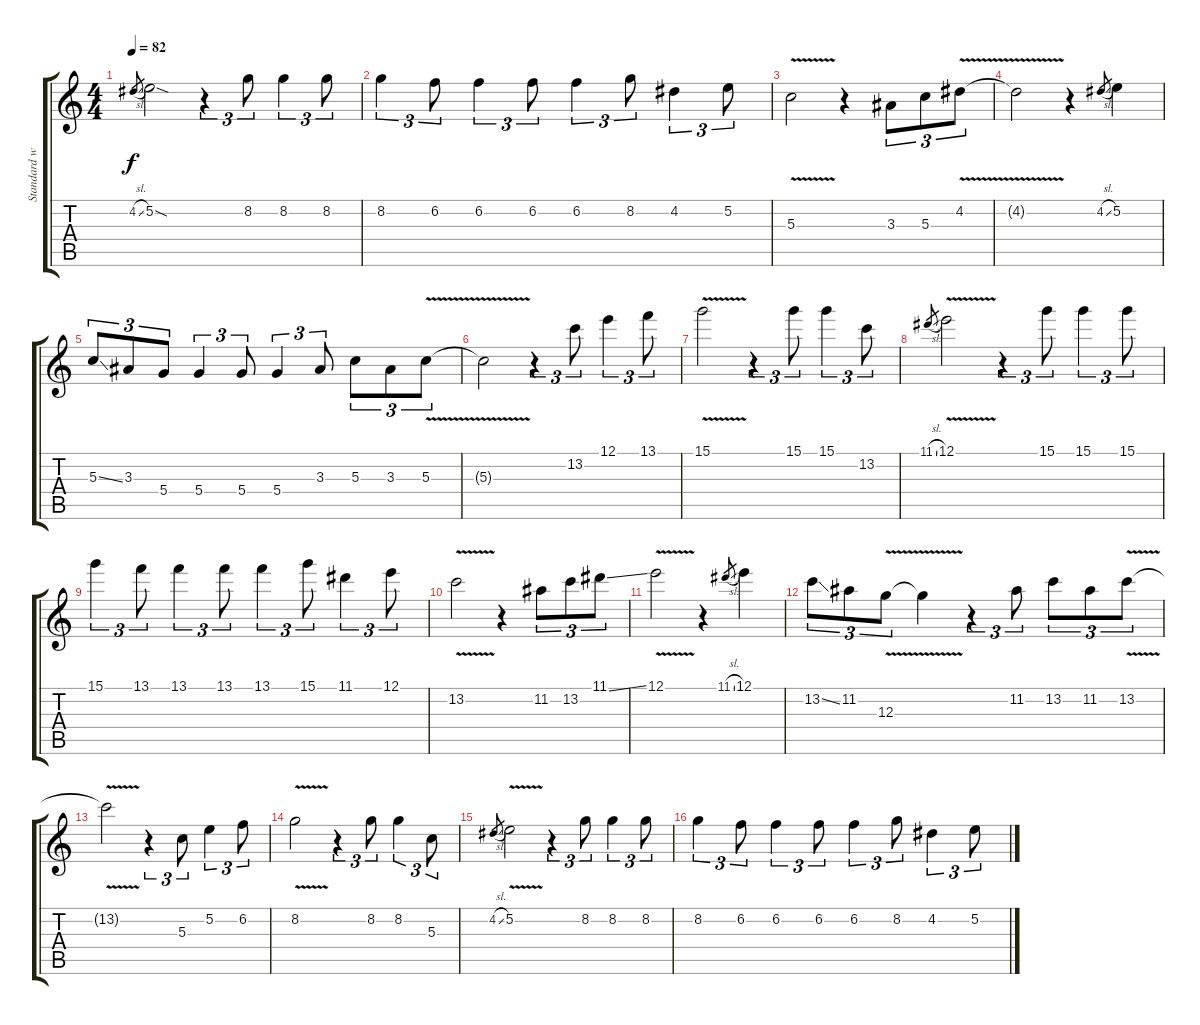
\track ("Standard with Slide" "Standard w") {instrument distortionguitar}
\staff {score tabs}
\tuning (E4 B3 G3 D3 A2 E2) {hide}
\ts (4 4)
\tempo 82
\clef g2
\ks c
4.2{sl}.8{gr dy f} 5.2{sod}.2 r.4{tu (3 2)} 8.2.8{tu (3 2)} 8.2.4{tu (3 2)} 8.2.8{tu (3 2)} |
8.2.4{tu (3 2)} 6.2.8{tu (3 2)} 6.2.4{tu (3 2)} 6.2.8{tu (3 2)} 6.2.4{tu (3 2)} 8.2.8{tu (3 2)} 4.2.4{tu (3 2)} 5.2.8{tu (3 2)} |
5.3{v}.2 r.4 3.3.8{tu (3 2)} 5.3.8{tu (3 2)} 4.2{v}.8{tu (3 2)} |
4.2{t}.2 r.4 4.2{sl}.8{gr} 5.2.4 |
5.3{ss}.8{tu (3 2)} 3.3.8{tu (3 2)} 5.4.8{tu (3 2)} 5.4.4{tu (3 2)} 5.4.8{tu (3 2)} 5.4.4{tu (3 2)} 3.3.8{tu (3 2)} 5.3.8{tu (3 2)} 3.3.8{tu (3 2)} 5.3{v}.8{tu (3 2)} |
5.3{t}.2 r.4{tu (3 2)} 13.2.8{tu (3 2)} 12.1.4{tu (3 2)} 13.1.8{tu (3 2)} |
15.1{v}.2 r.4{tu (3 2)} 15.1.8{tu (3 2)} 15.1.4{tu (3 2)} 13.2.8{tu (3 2)} |
11.1{sl}.8{gr} 12.1{v}.2 r.4{tu (3 2)} 15.1.8{tu (3 2)} 15.1.4{tu (3 2)} 15.1.8{tu (3 2)} |
15.1.4{tu (3 2)} 13.1.8{tu (3 2)} 13.1.4{tu (3 2)} 13.1.8{tu (3 2)} 13.1.4{tu (3 2)} 15.1.8{tu (3 2)} 11.1.4{tu (3 2)} 12.1.8{tu (3 2)} |
13.2{v}.2 r.4 11.2.8{tu (3 2)} 13.2.8{tu (3 2)} 11.1{ss}.8{tu (3 2)} |
12.1{v}.2 r.4 11.1{sl}.8{gr} 12.1.4 |
13.2{ss}.8{tu (3 2)} 11.2.8{tu (3 2)} 12.3{v}.8{tu (3 2)} 12.3{t}.4 r.4{tu (3 2)} 11.2.8{tu (3 2)} 13.2.8{tu (3 2)} 11.2.8{tu (3 2)} 13.2{v}.8{tu (3 2)} |
13.2{t}.2 r.4{tu (3 2)} 5.3.8{tu (3 2)} 5.2.4{tu (3 2)} 6.2.8{tu (3 2)} |
8.2{v}.2 r.4{tu (3 2)} 8.2.8{tu (3 2)} 8.2.4{tu (3 2)} 5.3.8{tu (3 2)} |
4.2{sl}.8{gr} 5.2{v}.2 r.4{tu (3 2)} 8.2.8{tu (3 2)} 8.2.4{tu (3 2)} 8.2.8{tu (3 2)} |
8.2.4{tu (3 2)} 6.2.8{tu (3 2)} 6.2.4{tu (3 2)} 6.2.8{tu (3 2)} 6.2.4{tu (3 2)} 8.2.8{tu (3 2)} 4.2.4{tu (3 2)} 5.2.8{tu (3 2)}
